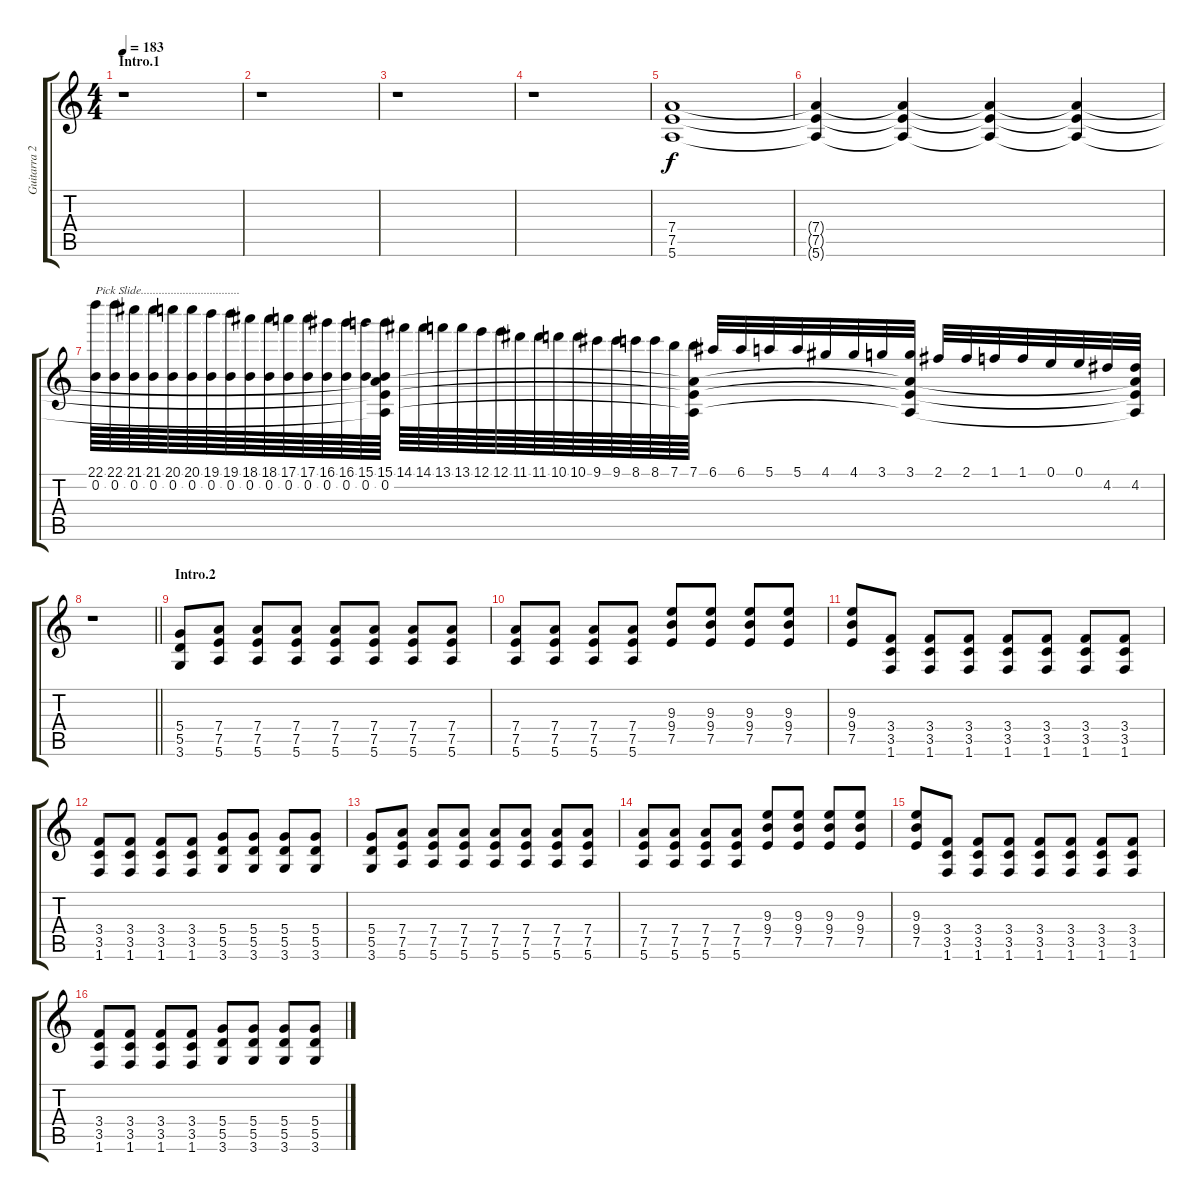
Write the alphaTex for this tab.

\track ("Guitarra 2 - Erik" "Guitarra 2") {instrument overdrivenguitar}
\staff {score tabs}
\tuning (E4 B3 G3 D3 A2 E2) {hide}
\ts (4 4)
\section ("" "Intro.1")
\tempo 183
\clef g2
\ks c
r.1{dy f instrument overdrivenguitar} |
r.1 |
r.1 |
r.1 |
(7.4 7.5 5.6).1 |
(7.4{t} 7.5{t} 5.6{t}).4 (7.4{t} 7.5{t} 5.6{t}).4 (7.4{t} 7.5{t} 5.6{t}).4 (7.4{t} 7.5{t} 5.6{t}).4 |
(22.1 0.2).64{txt "Pick Slide................................. " instrument guitarfretnoise} (22.1 0.2).64 (21.1 0.2).64 (21.1 0.2).64 (20.1 0.2).64 (20.1 0.2).64 (19.1 0.2).64 (19.1 0.2).64 (18.1 0.2).64 (18.1 0.2).64 (17.1 0.2).64 (17.1 0.2).64 (16.1 0.2).64 (16.1 0.2).64 (15.1 0.2).64 (15.1 0.2 7.4{t} 7.5{t} 5.6{t}).64 14.1.64 14.1.64 13.1.64 13.1.64 12.1.64 12.1.64 11.1.64 11.1.64 10.1.64 10.1.64 9.1.64 9.1.64 8.1.64 8.1.64 7.1.64 (7.1 7.4{t} 7.5{t} 5.6{t}).64 6.1.32 6.1.32 5.1.32 5.1.32 4.1.32 4.1.32 3.1.32 (3.1 7.4{t} 7.5{t} 5.6{t}).32 2.1.32 2.1.32 1.1.32 1.1.32 0.1.32 0.1.32 4.2.32 (4.2 7.4{t} 7.5{t} 5.6{t}).32 |
\barLineRight lightlight
r.1 |
\section ("" "Intro.2")
(5.4 5.5 3.6).8{volume 16 instrument overdrivenguitar} (7.4 7.5 5.6).8 (7.4 7.5 5.6).8 (7.4 7.5 5.6).8 (7.4 7.5 5.6).8 (7.4 7.5 5.6).8 (7.4 7.5 5.6).8 (7.4 7.5 5.6).8 |
(7.4 7.5 5.6).8 (7.4 7.5 5.6).8 (7.4 7.5 5.6).8 (7.4 7.5 5.6).8 (9.3 9.4 7.5).8 (9.3 9.4 7.5).8 (9.3 9.4 7.5).8 (9.3 9.4 7.5).8 |
(9.3 9.4 7.5).8 (3.4 3.5 1.6).8 (3.4 3.5 1.6).8 (3.4 3.5 1.6).8 (3.4 3.5 1.6).8 (3.4 3.5 1.6).8 (3.4 3.5 1.6).8 (3.4 3.5 1.6).8 |
(3.4 3.5 1.6).8 (3.4 3.5 1.6).8 (3.4 3.5 1.6).8 (3.4 3.5 1.6).8 (5.4 5.5 3.6).8 (5.4 5.5 3.6).8 (5.4 5.5 3.6).8 (5.4 5.5 3.6).8 |
(5.4 5.5 3.6).8 (7.4 7.5 5.6).8 (7.4 7.5 5.6).8 (7.4 7.5 5.6).8 (7.4 7.5 5.6).8 (7.4 7.5 5.6).8 (7.4 7.5 5.6).8 (7.4 7.5 5.6).8 |
(7.4 7.5 5.6).8 (7.4 7.5 5.6).8 (7.4 7.5 5.6).8 (7.4 7.5 5.6).8 (9.3 9.4 7.5).8 (9.3 9.4 7.5).8 (9.3 9.4 7.5).8 (9.3 9.4 7.5).8 |
(9.3 9.4 7.5).8 (3.4 3.5 1.6).8 (3.4 3.5 1.6).8 (3.4 3.5 1.6).8 (3.4 3.5 1.6).8 (3.4 3.5 1.6).8 (3.4 3.5 1.6).8 (3.4 3.5 1.6).8 |
(3.4 3.5 1.6).8 (3.4 3.5 1.6).8 (3.4 3.5 1.6).8 (3.4 3.5 1.6).8 (5.4 5.5 3.6).8 (5.4 5.5 3.6).8 (5.4 5.5 3.6).8 (5.4 5.5 3.6).8
